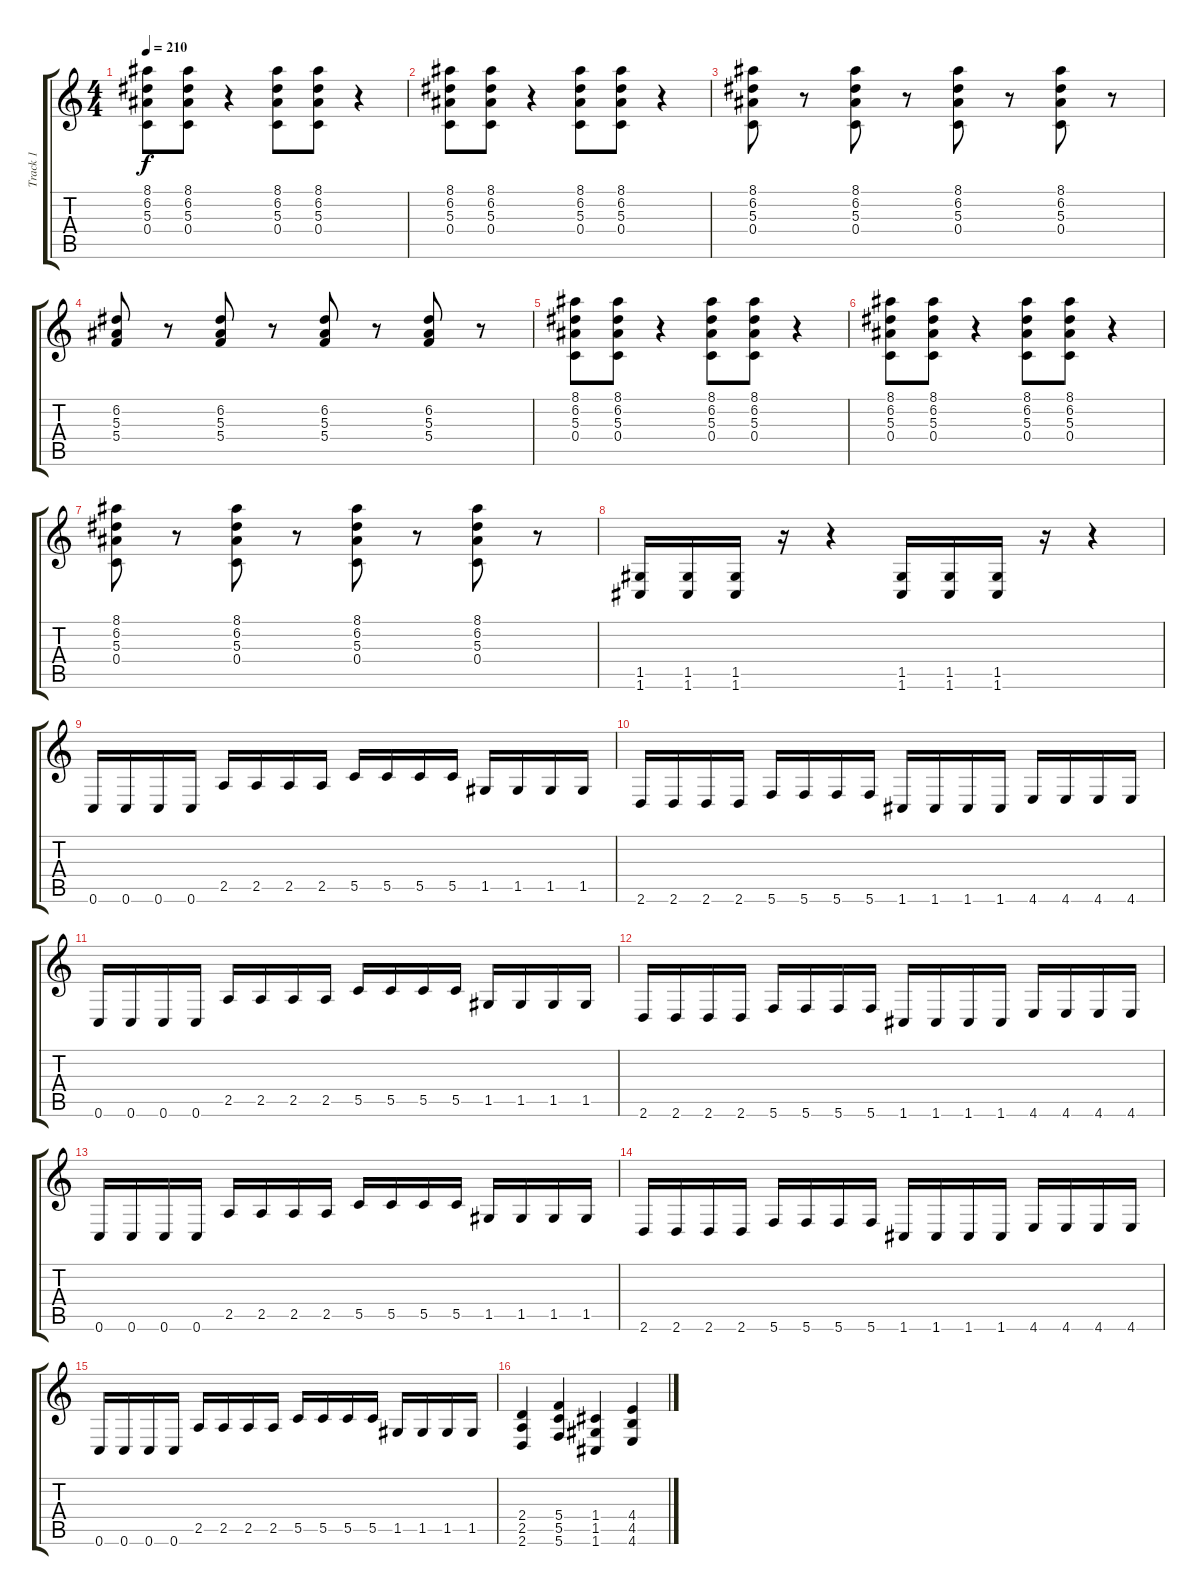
\track ("Track 1" "Track 1") {instrument distortionguitar}
\staff {score tabs}
\tuning (D4 A3 F3 C3 G2 C2) {hide}
\ts (4 4)
\tempo 210
\clef g2
\ks c
(8.1 6.2 5.3 0.4).8{dy f} (8.1 6.2 5.3 0.4).8 r.4 (8.1 6.2 5.3 0.4).8 (8.1 6.2 5.3 0.4).8 r.4 |
(8.1 6.2 5.3 0.4).8 (8.1 6.2 5.3 0.4).8 r.4 (8.1 6.2 5.3 0.4).8 (8.1 6.2 5.3 0.4).8 r.4 |
(8.1 6.2 5.3 0.4).8 r.8 (8.1 6.2 5.3 0.4).8 r.8 (8.1 6.2 5.3 0.4).8 r.8 (8.1 6.2 5.3 0.4).8 r.8 |
(6.2 5.3 5.4).8 r.8 (6.2 5.3 5.4).8 r.8 (6.2 5.3 5.4).8 r.8 (6.2 5.3 5.4).8 r.8 |
(8.1 6.2 5.3 0.4).8 (8.1 6.2 5.3 0.4).8 r.4 (8.1 6.2 5.3 0.4).8 (8.1 6.2 5.3 0.4).8 r.4 |
(8.1 6.2 5.3 0.4).8 (8.1 6.2 5.3 0.4).8 r.4 (8.1 6.2 5.3 0.4).8 (8.1 6.2 5.3 0.4).8 r.4 |
(8.1 6.2 5.3 0.4).8 r.8 (8.1 6.2 5.3 0.4).8 r.8 (8.1 6.2 5.3 0.4).8 r.8 (8.1 6.2 5.3 0.4).8 r.8 |
(1.5 1.6).16 (1.5 1.6).16 (1.5 1.6).16 r.16 r.4 (1.5 1.6).16 (1.5 1.6).16 (1.5 1.6).16 r.16 r.4 |
0.6.16 0.6.16 0.6.16 0.6.16 2.5.16 2.5.16 2.5.16 2.5.16 5.5.16 5.5.16 5.5.16 5.5.16 1.5.16 1.5.16 1.5.16 1.5.16 |
2.6.16 2.6.16 2.6.16 2.6.16 5.6.16 5.6.16 5.6.16 5.6.16 1.6.16 1.6.16 1.6.16 1.6.16 4.6.16 4.6.16 4.6.16 4.6.16 |
0.6.16 0.6.16 0.6.16 0.6.16 2.5.16 2.5.16 2.5.16 2.5.16 5.5.16 5.5.16 5.5.16 5.5.16 1.5.16 1.5.16 1.5.16 1.5.16 |
2.6.16 2.6.16 2.6.16 2.6.16 5.6.16 5.6.16 5.6.16 5.6.16 1.6.16 1.6.16 1.6.16 1.6.16 4.6.16 4.6.16 4.6.16 4.6.16 |
0.6.16 0.6.16 0.6.16 0.6.16 2.5.16 2.5.16 2.5.16 2.5.16 5.5.16 5.5.16 5.5.16 5.5.16 1.5.16 1.5.16 1.5.16 1.5.16 |
2.6.16 2.6.16 2.6.16 2.6.16 5.6.16 5.6.16 5.6.16 5.6.16 1.6.16 1.6.16 1.6.16 1.6.16 4.6.16 4.6.16 4.6.16 4.6.16 |
0.6.16 0.6.16 0.6.16 0.6.16 2.5.16 2.5.16 2.5.16 2.5.16 5.5.16 5.5.16 5.5.16 5.5.16 1.5.16 1.5.16 1.5.16 1.5.16 |
(2.4 2.5 2.6).4 (5.4 5.5 5.6).4 (1.4 1.5 1.6).4 (4.4 4.5 4.6).4
